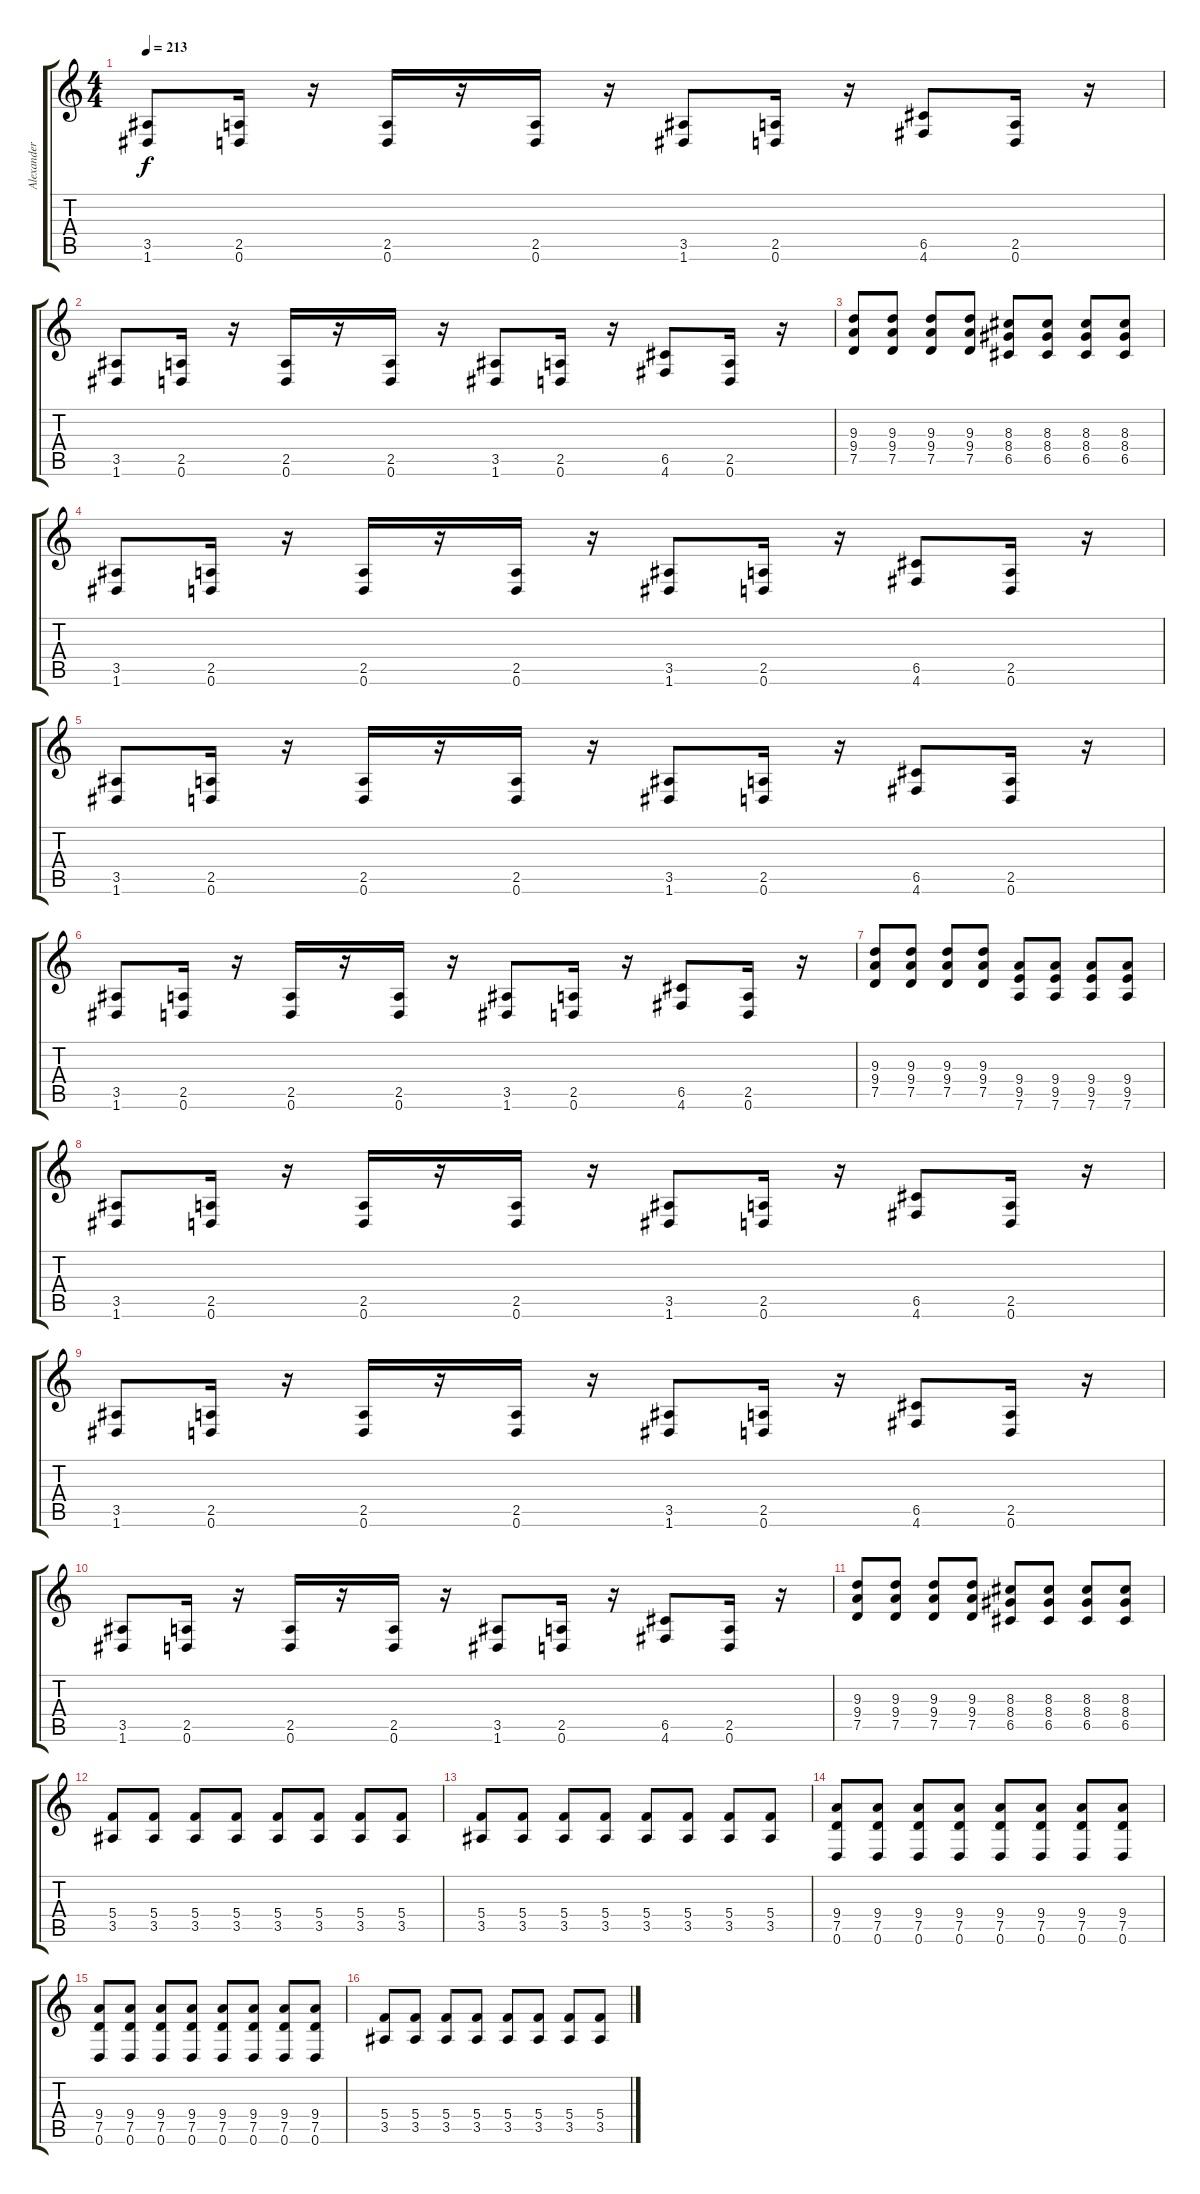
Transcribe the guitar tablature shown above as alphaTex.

\track ("Alexander Kuoppala" "Alexander ") {instrument overdrivenguitar}
\staff {score tabs}
\tuning (D4 A3 F3 C3 G2 D2) {hide}
\ts (4 4)
\tempo 213
\clef g2
\ks c
(3.5 1.6).8{dy f} (2.5 0.6).16 r.16 (2.5 0.6).16 r.16 (2.5 0.6).16 r.16 (3.5 1.6).8 (2.5 0.6).16 r.16 (6.5 4.6).8 (2.5 0.6).16 r.16 |
(3.5 1.6).8 (2.5 0.6).16 r.16 (2.5 0.6).16 r.16 (2.5 0.6).16 r.16 (3.5 1.6).8 (2.5 0.6).16 r.16 (6.5 4.6).8 (2.5 0.6).16 r.16 |
(9.3 9.4 7.5).8 (9.3 9.4 7.5).8 (9.3 9.4 7.5).8 (9.3 9.4 7.5).8 (8.3 8.4 6.5).8 (8.3 8.4 6.5).8 (8.3 8.4 6.5).8 (8.3 8.4 6.5).8 |
(3.5 1.6).8 (2.5 0.6).16 r.16 (2.5 0.6).16 r.16 (2.5 0.6).16 r.16 (3.5 1.6).8 (2.5 0.6).16 r.16 (6.5 4.6).8 (2.5 0.6).16 r.16 |
(3.5 1.6).8 (2.5 0.6).16 r.16 (2.5 0.6).16 r.16 (2.5 0.6).16 r.16 (3.5 1.6).8 (2.5 0.6).16 r.16 (6.5 4.6).8 (2.5 0.6).16 r.16 |
(3.5 1.6).8 (2.5 0.6).16 r.16 (2.5 0.6).16 r.16 (2.5 0.6).16 r.16 (3.5 1.6).8 (2.5 0.6).16 r.16 (6.5 4.6).8 (2.5 0.6).16 r.16 |
(9.3 9.4 7.5).8 (9.3 9.4 7.5).8 (9.3 9.4 7.5).8 (9.3 9.4 7.5).8 (9.4 9.5 7.6).8 (9.4 9.5 7.6).8 (9.4 9.5 7.6).8 (9.4 9.5 7.6).8 |
(3.5 1.6).8 (2.5 0.6).16 r.16 (2.5 0.6).16 r.16 (2.5 0.6).16 r.16 (3.5 1.6).8 (2.5 0.6).16 r.16 (6.5 4.6).8 (2.5 0.6).16 r.16 |
(3.5 1.6).8 (2.5 0.6).16 r.16 (2.5 0.6).16 r.16 (2.5 0.6).16 r.16 (3.5 1.6).8 (2.5 0.6).16 r.16 (6.5 4.6).8 (2.5 0.6).16 r.16 |
(3.5 1.6).8 (2.5 0.6).16 r.16 (2.5 0.6).16 r.16 (2.5 0.6).16 r.16 (3.5 1.6).8 (2.5 0.6).16 r.16 (6.5 4.6).8 (2.5 0.6).16 r.16 |
(9.3 9.4 7.5).8 (9.3 9.4 7.5).8 (9.3 9.4 7.5).8 (9.3 9.4 7.5).8 (8.3 8.4 6.5).8 (8.3 8.4 6.5).8 (8.3 8.4 6.5).8 (8.3 8.4 6.5).8 |
(5.4 3.5).8 (5.4 3.5).8 (5.4 3.5).8 (5.4 3.5).8 (5.4 3.5).8 (5.4 3.5).8 (5.4 3.5).8 (5.4 3.5).8 |
(5.4 3.5).8 (5.4 3.5).8 (5.4 3.5).8 (5.4 3.5).8 (5.4 3.5).8 (5.4 3.5).8 (5.4 3.5).8 (5.4 3.5).8 |
(9.4 7.5 0.6).8 (9.4 7.5 0.6).8 (9.4 7.5 0.6).8 (9.4 7.5 0.6).8 (9.4 7.5 0.6).8 (9.4 7.5 0.6).8 (9.4 7.5 0.6).8 (9.4 7.5 0.6).8 |
(9.4 7.5 0.6).8 (9.4 7.5 0.6).8 (9.4 7.5 0.6).8 (9.4 7.5 0.6).8 (9.4 7.5 0.6).8 (9.4 7.5 0.6).8 (9.4 7.5 0.6).8 (9.4 7.5 0.6).8 |
(5.4 3.5).8 (5.4 3.5).8 (5.4 3.5).8 (5.4 3.5).8 (5.4 3.5).8 (5.4 3.5).8 (5.4 3.5).8 (5.4 3.5).8
